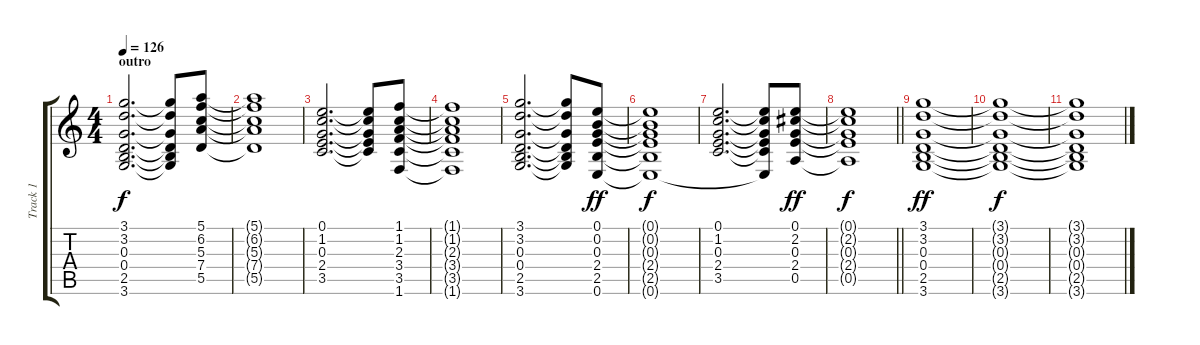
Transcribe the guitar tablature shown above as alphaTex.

\track ("Track 1" "Track 1") {instrument electricguitarclean}
\staff {score tabs}
\tuning (E4 B3 G3 D3 A2 E2) {hide}
\ts (4 4)
\section ("" "outro")
\tempo 126
\clef g2
\ks c
(3.1 3.2 0.3 0.4 2.5 3.6).2{d dy f} (3.1{t} 3.2{t} 0.3{t} 0.4{t} 2.5{t} 3.6{t}).8 (5.1 6.2 5.3 7.4 5.5).8 |
(5.1{t} 6.2{t} 5.3{t} 7.4{t} 5.5{t}).1 |
(0.1 1.2 0.3 2.4 3.5).2{d} (0.1{t} 1.2{t} 0.3{t} 2.4{t} 3.5{t}).8 (1.1 1.2 2.3 3.4 3.5 1.6).8 |
(1.1{t} 1.2{t} 2.3{t} 3.4{t} 3.5{t} 1.6{t}).1 |
(3.1 3.2 0.3 0.4 2.5 3.6).2{d} (3.1{t} 3.2{t} 0.3{t} 0.4{t} 2.5{t} 3.6{t}).8 (0.1 0.2 0.3 2.4 2.5 0.6).8{dy ff} |
(0.1{t} 0.2{t} 0.3{t} 2.4{t} 2.5{t} 0.6{t}).1{dy f} |
(0.1 1.2 0.3 2.4 3.5).2{d} (0.1{t} 1.2{t} 0.3{t} 2.4{t} 3.5{t} 0.6{t}).8 (0.1 2.2 0.3 2.4 0.5).8{dy ff} |
\barLineRight lightlight
(0.1{t} 2.2{t} 0.3{t} 2.4{t} 0.5{t}).1{dy f} |
(3.1 3.2 0.3 0.4 2.5 3.6).1{dy ff volume 0} |
(3.1{t} 3.2{t} 0.3{t} 0.4{t} 2.5{t} 3.6{t}).1{dy f} |
(3.1{t} 3.2{t} 0.3{t} 0.4{t} 2.5{t} 3.6{t}).1
